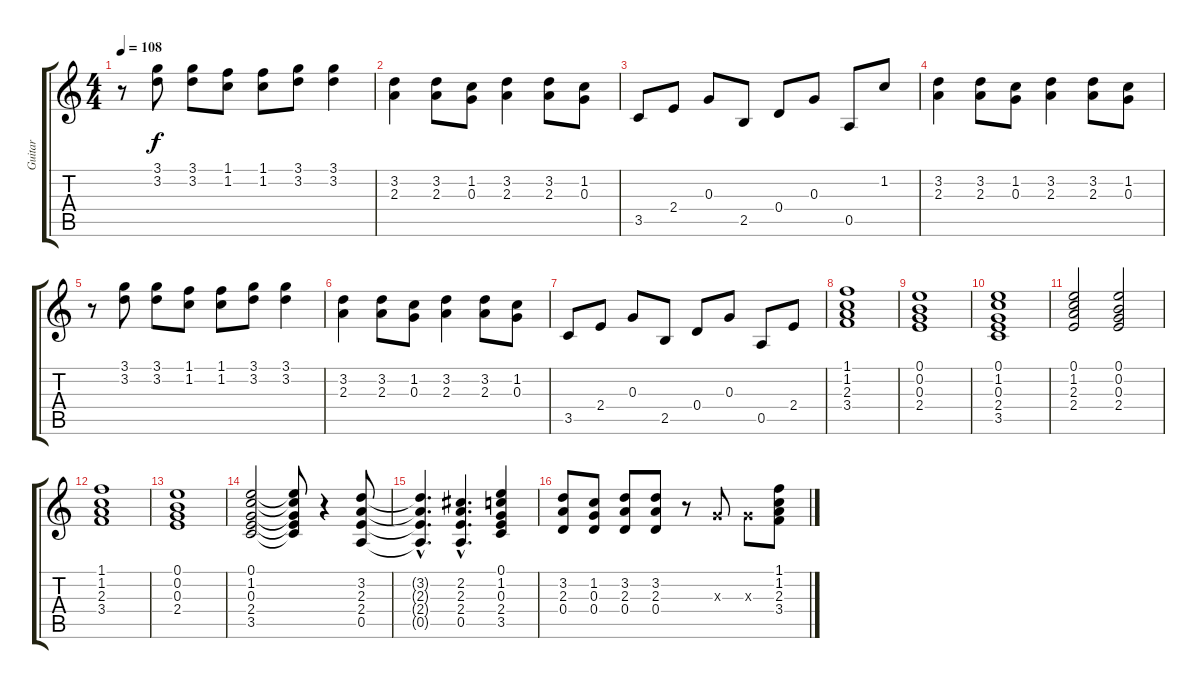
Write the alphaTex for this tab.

\track ("Guitar" "Guitar") {instrument distortionguitar}
\staff {score tabs}
\tuning (E4 B3 G3 D3 A2 E2) {hide}
\ts (4 4)
\tempo 108
\clef g2
\ks c
r.8{dy f} (3.1 3.2).8 (3.1 3.2).8 (1.1 1.2).8 (1.1 1.2).8 (3.1 3.2).8 (3.1 3.2).4 |
(3.2 2.3).4 (3.2 2.3).8 (1.2 0.3).8 (3.2 2.3).4 (3.2 2.3).8 (1.2 0.3).8 |
3.5.8 2.4.8 0.3.8 2.5.8 0.4.8 0.3.8 0.5.8 1.2.8 |
(3.2 2.3).4 (3.2 2.3).8 (1.2 0.3).8 (3.2 2.3).4 (3.2 2.3).8 (1.2 0.3).8 |
r.8 (3.1 3.2).8 (3.1 3.2).8 (1.1 1.2).8 (1.1 1.2).8 (3.1 3.2).8 (3.1 3.2).4 |
(3.2 2.3).4 (3.2 2.3).8 (1.2 0.3).8 (3.2 2.3).4 (3.2 2.3).8 (1.2 0.3).8 |
3.5.8 2.4.8 0.3.8 2.5.8 0.4.8 0.3.8 0.5.8 2.4.8 |
(1.1 1.2 2.3 3.4).1 |
(0.1 0.2 0.3 2.4).1 |
(0.1 1.2 0.3 2.4 3.5).1 |
(0.1 1.2 2.3 2.4).2 (0.1 0.2 0.3 2.4).2 |
(1.1 1.2 2.3 3.4).1 |
(0.1 0.2 0.3 2.4).1 |
(0.1 1.2 0.3 2.4 3.5).2 (0.1{t} 1.2{t} 0.3{t} 2.4{t} 3.5{t}).8 r.4 (3.2 2.3 2.4 0.5).8 |
(3.2{hac t} 2.3{hac t} 2.4{hac t} 0.5{hac t}).4{d} (2.2{hac} 2.3{hac} 2.4{hac} 0.5{hac}).4{d} (0.1 1.2 0.3 2.4 3.5).4 |
(3.2 2.3 0.4).8 (1.2 0.3 0.4).8 (3.2 2.3 0.4).8 (3.2 2.3 0.4).8 r.8 0.3{x}.8 0.3{x}.8 (1.1 1.2 2.3 3.4).8
